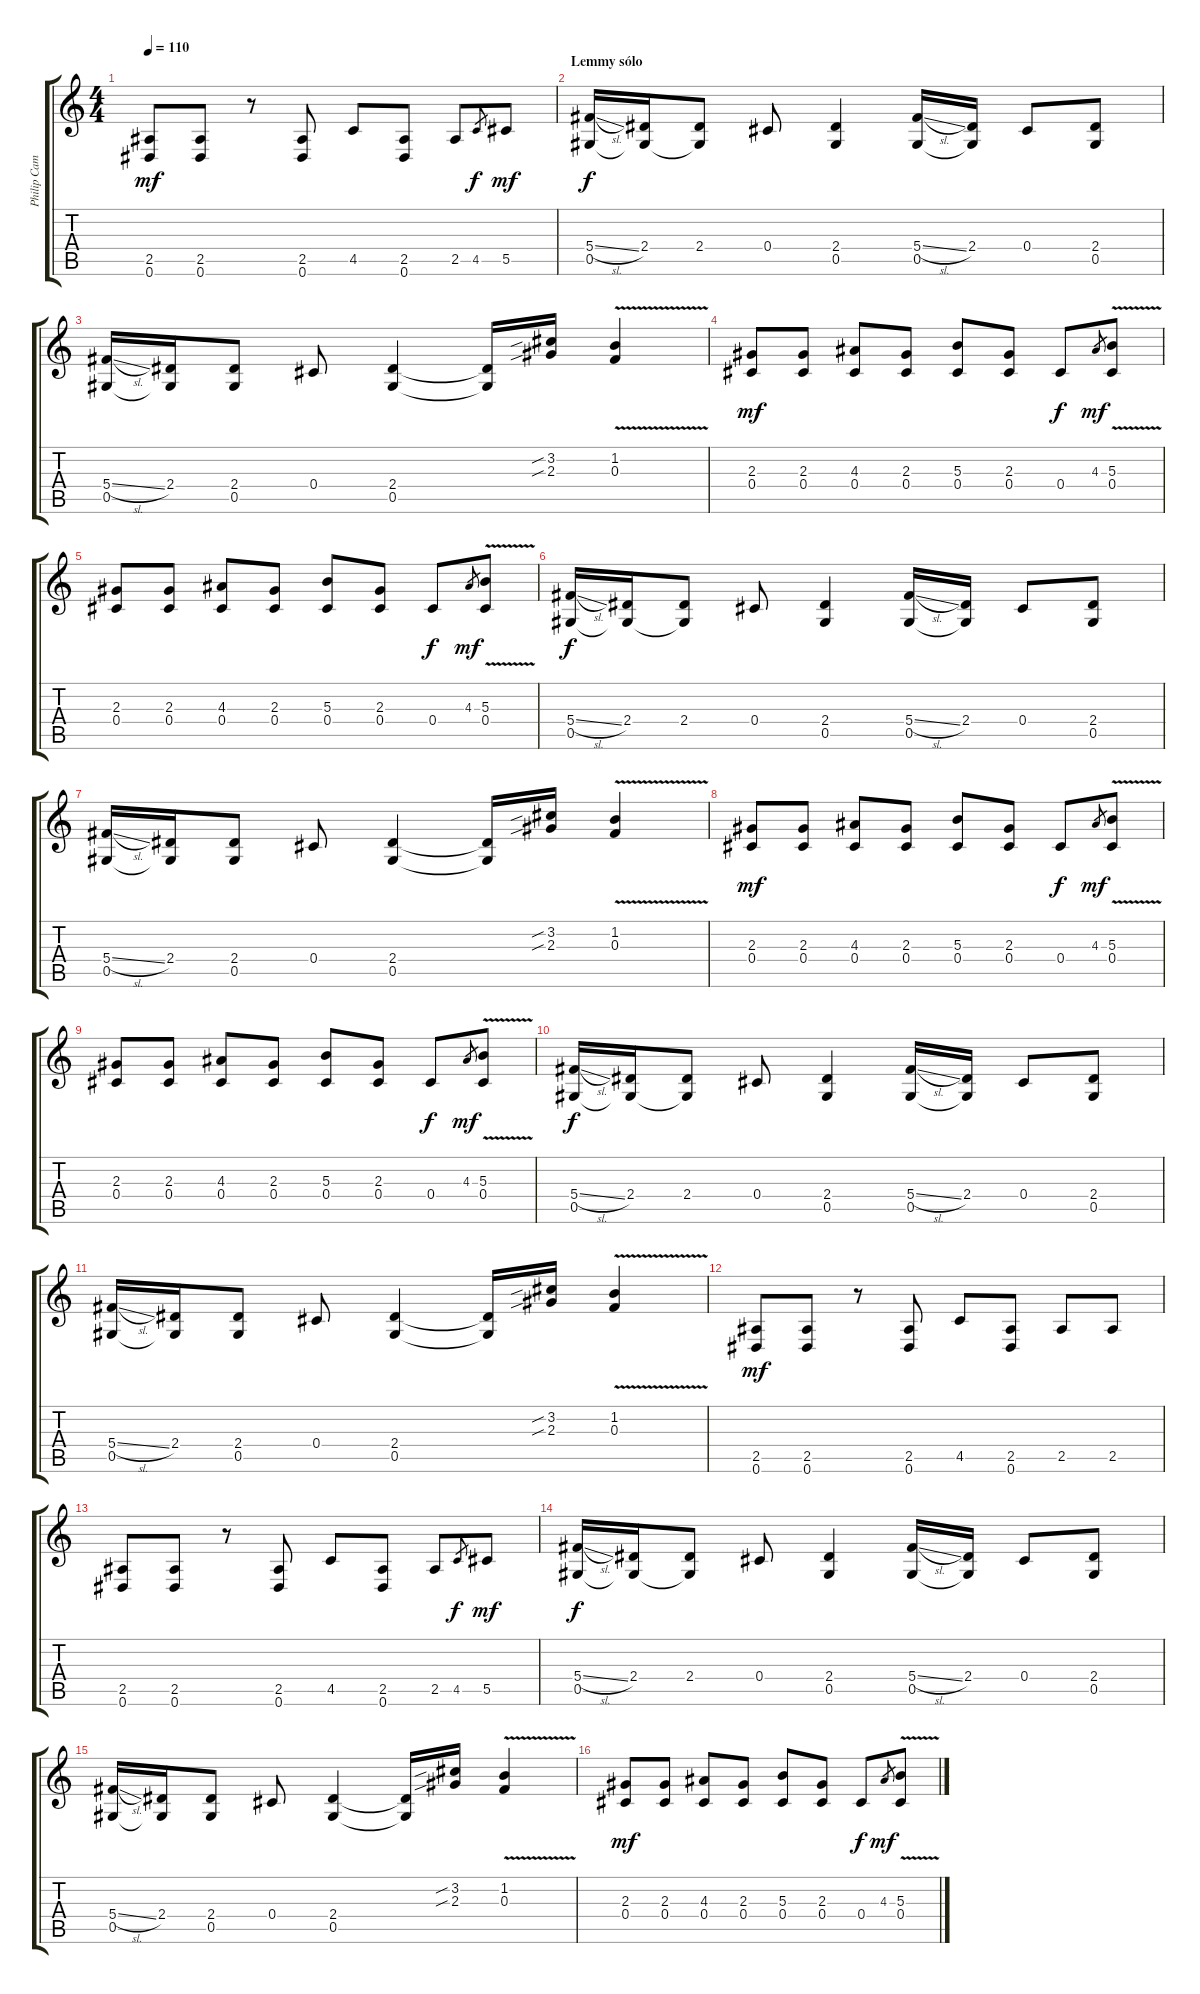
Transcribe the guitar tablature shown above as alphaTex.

\track ("Philip Campbell" "Philip Cam") {instrument acousticguitarsteel}
\staff {score tabs}
\tuning (Eb4 Bb3 Gb3 Db3 Ab2 Eb2) {hide}
\ts (4 4)
\tempo 110
\clef g2
\ks c
(2.5 0.6).8{dy mf} (2.5 0.6).8 r.8 (2.5 0.6).8 4.5.8 (2.5 0.6).8 2.5.8 4.5.8{gr dy f} 5.5.8{dy mf} |
\section ("" "Lemmy sólo")
(5.4{sl} 0.5).16{dy f} (2.4 0.5{t}).16 (2.4 0.5{t}).8 0.4.8 (2.4 0.5).4 (5.4{sl} 0.5).16 (2.4 0.5{t}).16 0.4.8 (2.4 0.5).8 |
(5.4{sl} 0.5).16 (2.4 0.5{t}).16 (2.4 0.5).8 0.4.8 (2.4 0.5).4 (2.4{t} 0.5{t}).16 (3.2{sib} 2.3{sib}).16 (1.2{v} 0.3).4 |
(2.3 0.4).8{dy mf} (2.3 0.4).8 (4.3 0.4).8 (2.3 0.4).8 (5.3 0.4).8 (2.3 0.4).8 0.4.8{dy f} 4.3.8{gr dy mf} (5.3{v} 0.4).8 |
(2.3 0.4).8 (2.3 0.4).8 (4.3 0.4).8 (2.3 0.4).8 (5.3 0.4).8 (2.3 0.4).8 0.4.8{dy f} 4.3.8{gr dy mf} (5.3{v} 0.4).8 |
(5.4{sl} 0.5).16{dy f} (2.4 0.5{t}).16 (2.4 0.5{t}).8 0.4.8 (2.4 0.5).4 (5.4{sl} 0.5).16 (2.4 0.5{t}).16 0.4.8 (2.4 0.5).8 |
(5.4{sl} 0.5).16 (2.4 0.5{t}).16 (2.4 0.5).8 0.4.8 (2.4 0.5).4 (2.4{t} 0.5{t}).16 (3.2{sib} 2.3{sib}).16 (1.2{v} 0.3).4 |
(2.3 0.4).8{dy mf} (2.3 0.4).8 (4.3 0.4).8 (2.3 0.4).8 (5.3 0.4).8 (2.3 0.4).8 0.4.8{dy f} 4.3.8{gr dy mf} (5.3{v} 0.4).8 |
(2.3 0.4).8 (2.3 0.4).8 (4.3 0.4).8 (2.3 0.4).8 (5.3 0.4).8 (2.3 0.4).8 0.4.8{dy f} 4.3.8{gr dy mf} (5.3{v} 0.4).8 |
(5.4{sl} 0.5).16{dy f} (2.4 0.5{t}).16 (2.4 0.5{t}).8 0.4.8 (2.4 0.5).4 (5.4{sl} 0.5).16 (2.4 0.5{t}).16 0.4.8 (2.4 0.5).8 |
(5.4{sl} 0.5).16 (2.4 0.5{t}).16 (2.4 0.5).8 0.4.8 (2.4 0.5).4 (2.4{t} 0.5{t}).16 (3.2{sib} 2.3{sib}).16 (1.2{v} 0.3).4 |
(2.5 0.6).8{dy mf} (2.5 0.6).8 r.8 (2.5 0.6).8 4.5.8 (2.5 0.6).8 2.5.8 2.5.8 |
(2.5 0.6).8 (2.5 0.6).8 r.8 (2.5 0.6).8 4.5.8 (2.5 0.6).8 2.5.8 4.5.8{gr dy f} 5.5.8{dy mf} |
(5.4{sl} 0.5).16{dy f} (2.4 0.5{t}).16 (2.4 0.5{t}).8 0.4.8 (2.4 0.5).4 (5.4{sl} 0.5).16 (2.4 0.5{t}).16 0.4.8 (2.4 0.5).8 |
(5.4{sl} 0.5).16 (2.4 0.5{t}).16 (2.4 0.5).8 0.4.8 (2.4 0.5).4 (2.4{t} 0.5{t}).16 (3.2{sib} 2.3{sib}).16 (1.2{v} 0.3).4 |
(2.3 0.4).8{dy mf} (2.3 0.4).8 (4.3 0.4).8 (2.3 0.4).8 (5.3 0.4).8 (2.3 0.4).8 0.4.8{dy f} 4.3.8{gr dy mf} (5.3{v} 0.4).8
